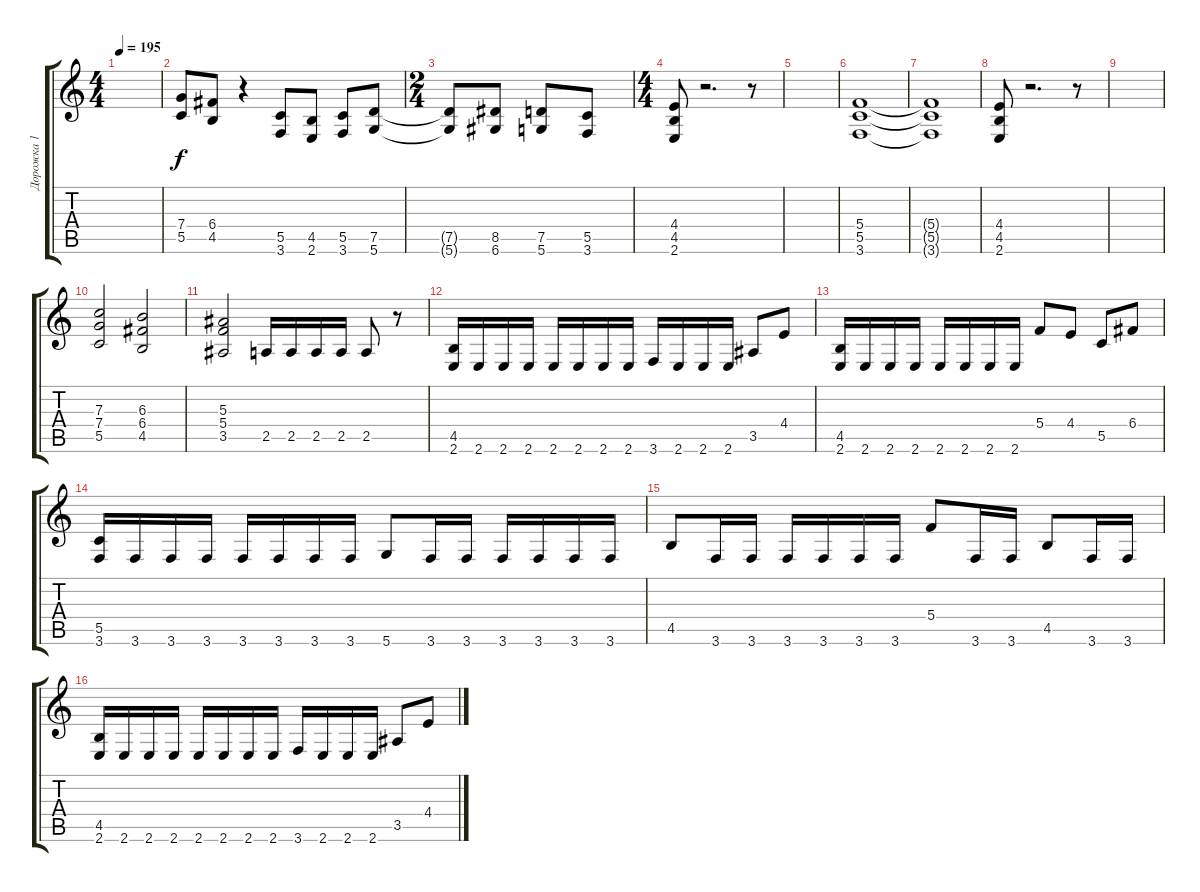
\track ("Дорожка 1" "Дорожка 1") {instrument distortionguitar}
\staff {score tabs}
\tuning (D4 A3 F3 C3 G2 D2) {hide}
\ts (4 4)
\tempo 195
\clef g2
\ks c
|
(7.4 5.5).8 (6.4 4.5).8 r.4 (5.5 3.6).8 (4.5 2.6).8 (5.5 3.6).8 (7.5 5.6).8 |
\ts (2 4)
(7.5{t} 5.6{t}).8 (8.5 6.6).8 (7.5 5.6).8 (5.5 3.6).8 |
\ts (4 4)
(4.4 4.5 2.6).8 r.2{d} r.8 |
|
(5.4 5.5 3.6).1 |
(5.4{t} 5.5{t} 3.6{t}).1 |
(4.4 4.5 2.6).8 r.2{d} r.8 |
|
(7.3 7.4 5.5).2 (6.3 6.4 4.5).2 |
(5.3 5.4 3.5).2 2.5.16 2.5.16 2.5.16 2.5.16 2.5.8 r.8 |
(4.5 2.6).16 2.6.16 2.6.16 2.6.16 2.6.16 2.6.16 2.6.16 2.6.16 3.6.16 2.6.16 2.6.16 2.6.16 3.5.8 4.4.8 |
(4.5 2.6).16 2.6.16 2.6.16 2.6.16 2.6.16 2.6.16 2.6.16 2.6.16 5.4.8 4.4.8 5.5.8 6.4.8 |
(5.5 3.6).16 3.6.16 3.6.16 3.6.16 3.6.16 3.6.16 3.6.16 3.6.16 5.6.8 3.6.16 3.6.16 3.6.16 3.6.16 3.6.16 3.6.16 |
4.5.8 3.6.16 3.6.16 3.6.16 3.6.16 3.6.16 3.6.16 5.4.8 3.6.16 3.6.16 4.5.8 3.6.16 3.6.16 |
(4.5 2.6).16 2.6.16 2.6.16 2.6.16 2.6.16 2.6.16 2.6.16 2.6.16 3.6.16 2.6.16 2.6.16 2.6.16 3.5.8 4.4.8
